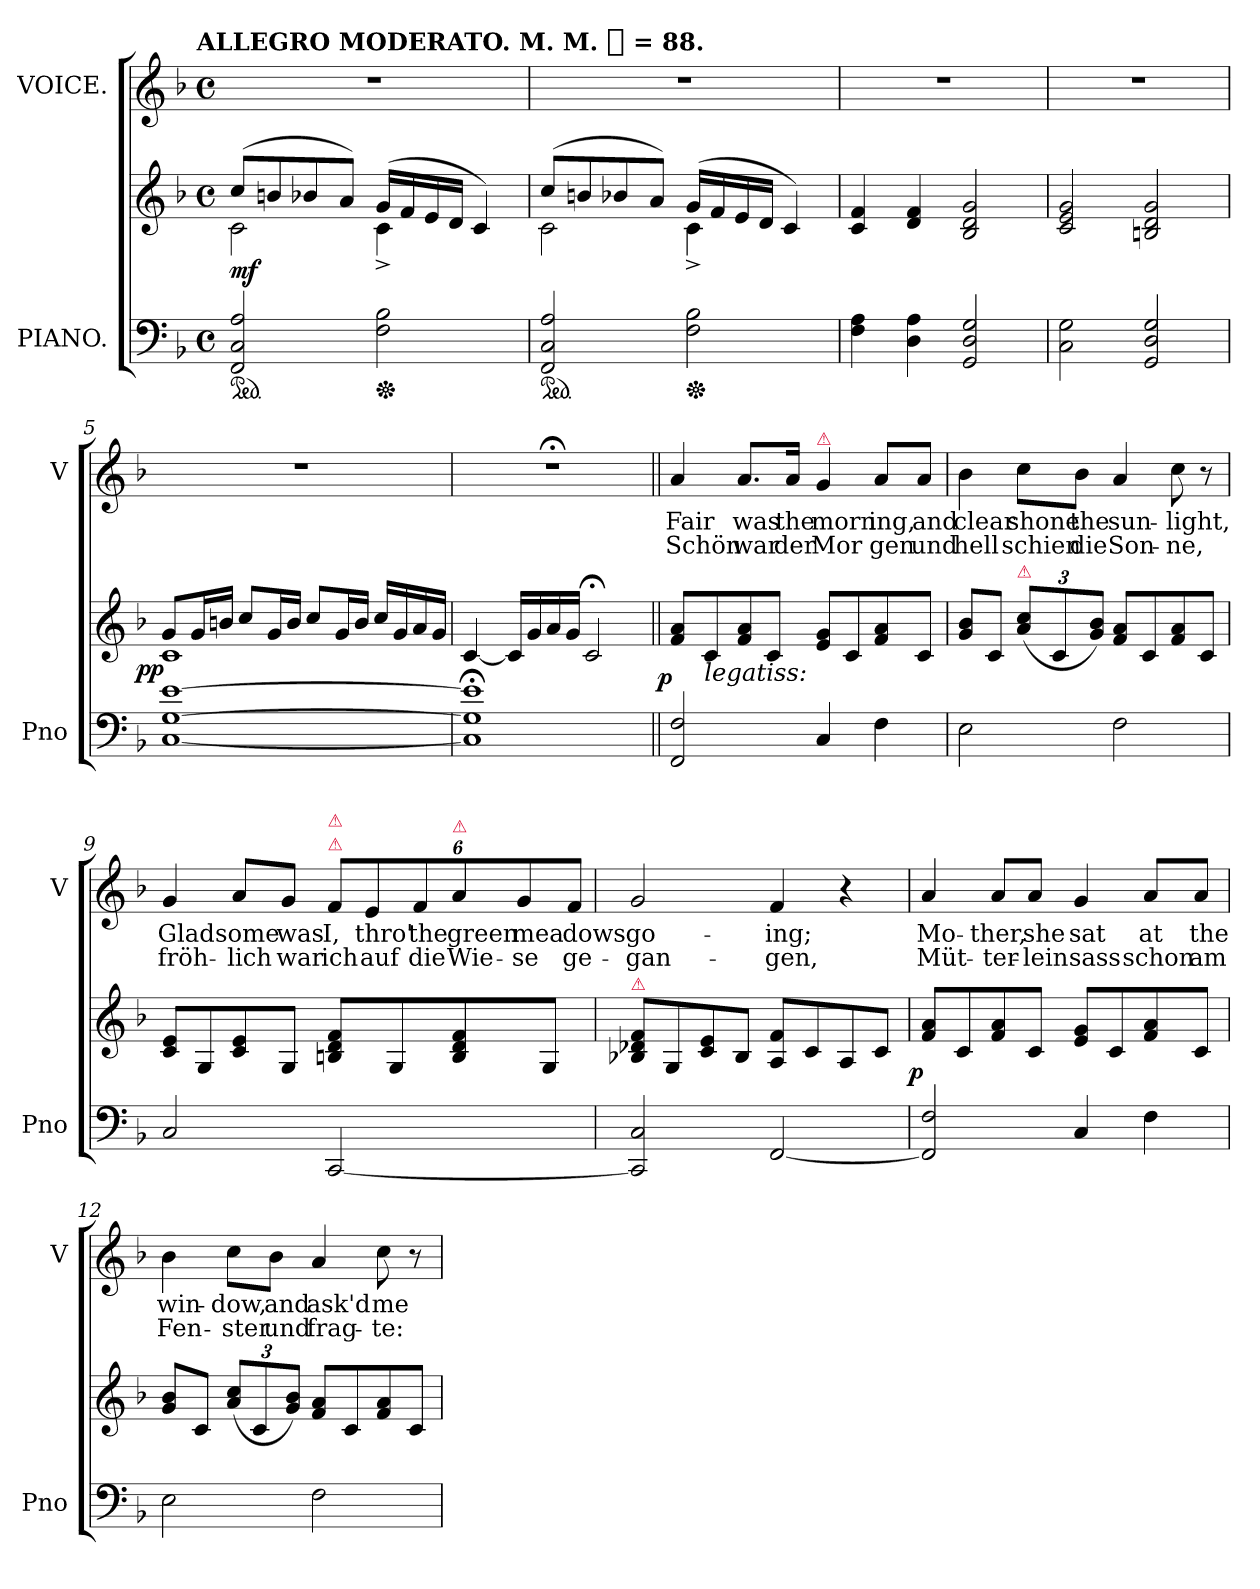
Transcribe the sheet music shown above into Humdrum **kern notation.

**kern	**kern	**dynam	**kern	**text	**text
*part2	*part2	*part2	*part1	*part1	*part1
*staff3	*staff2	*staff2/3	*staff1	*staff1	*staff1
*I"PIANO.	*	*	*I"VOICE.	*	*
*I'Pno	*	*	*I'V	*	*
*clefF4	*clefG2	*	*clefG2	*	*
*k[b-]	*k[b-]	*	*k[b-]	*	*
*F:	*F:	*	*F:	*	*
!!LO:TX:omd:t=ALLEGRO MODERATO. M. M. [quarter] = 88.
*M2/2	*M2/2	*	*M2/2	*	*
*met(c)	*met(c)	*	*met(c)	*	*
*MM88	*MM88	*	*MM88	*	*
=1	=1	=1	=1	=1	=1
*	*^	*	*	*	*
*ped	*	*	*	*	*	*
2FF/ 2C/ 2A/	(>8ccL	2c\	mf	1rdd	.	.
.	8bn	.	.	.	.	.
.	8b-X	.	.	.	.	.
.	8aJ)	.	.	.	.	.
*Xped	*	*	*	*	*	*
2F\ 2B-\	(>16gLL	4c^<	.	.	.	.
.	16f	.	.	.	.	.
.	16e	.	.	.	.	.
.	16dJJ	.	.	.	.	.
.	4c/)	4ryy	.	.	.	.
=2	=2	=2	=2	=2	=2	=2
*ped	*	*	*	*	*	*
2FF/ 2C/ 2A/	(>8ccL	2c\	.	1rdd	.	.
.	8bn	.	.	.	.	.
.	8b-X	.	.	.	.	.
.	8aJ)	.	.	.	.	.
*Xped	*	*	*	*	*	*
2F\ 2B-\	(>16gLL	4c^<	.	.	.	.
.	16f	.	.	.	.	.
.	16e	.	.	.	.	.
.	16dJJ	.	.	.	.	.
.	4c/)	4ryy	.	.	.	.
*	*v	*v	*	*	*	*
=3	=3	=3	=3	=3	=3
4F 4A	4c/ 4f/	.	1rdd	.	.
4D 4A	4d/ 4f/	.	.	.	.
2GG 2D 2G	2B- 2d 2g	.	.	.	.
=4	=4	=4	=4	=4	=4
2C\ 2G\	2c/ 2e/ 2g/	.	1rdd	.	.
2GG/ 2D/ 2G/	2Bn/ 2d/ 2g/	.	.	.	.
=5	=5	=5	=5	=5	=5
*	*^	*	*	*	*
!	!	!	!LO:DY:rj	!	!	!
[1C [1G [1e	8gL	1c	pp	1rdd	.	.
.	16gL	.	.	.	.	.
.	16bnJJ	.	.	.	.	.
.	8ccL	.	.	.	.	.
.	16gL	.	.	.	.	.
.	16bJJ	.	.	.	.	.
.	8ccL	.	.	.	.	.
.	16gL	.	.	.	.	.
.	16bJJ	.	.	.	.	.
.	16ccLL	.	.	.	.	.
.	16g	.	.	.	.	.
.	16a	.	.	.	.	.
.	16gJJ	.	.	.	.	.
*	*v	*v	*	*	*	*
=6	=6	=6	=6	=6	=6
1C]; 1G]; 1e];	[4c	.	1r;<dd	.	.
.	16c/LL]	.	.	.	.
.	16g	.	.	.	.
.	16a	.	.	.	.
.	16gJJ	.	.	.	.
.	2c;</	.	.	.	.
=7||	=7||	=7||	=7||	=7||	=7||
*	*	*	*MM72	*	*
!	!	!LO:DY:rj	!	!	!
2FF 2F	8f 8aL	p	4a	Fair	Schön
!	!LO:TX:b:i:t=legatiss&colon;	!	!	!	!
.	8c	.	.	.	.
.	8f 8a	.	8.a/L	was	war
.	8cJ	.	.	.	.
.	.	.	16a/Jk	the	der
!	!	!	!LO:TX:a:color=crimson:t=⚠	!	!
4C	8e 8gL	.	4g	morn	Mor
.	8c	.	.	.	.
4F\	8f 8a	.	8a/L	ing,	gen
.	8cJ	.	8a/J	and	und
=8	=8	=8	=8	=8	=8
2E	8g 8b-L	.	4b-	clear	hell
.	8cJ	.	.	.	.
!	!LO:TX:a:color=crimson:t=⚠	!	!	!	!
.	(<12a 12ccL	.	8cc\L	shone	schien
.	12c	.	.	.	.
.	.	.	8b-\J	the	die
.	12g 12b-J)	.	.	.	.
2F	8f 8aL	.	4a	sun-	Son-
.	8c	.	.	.	.
.	8f 8a	.	8cc	-light,	-ne,
.	8cJ	.	8r	.	.
=9	=9	=9	=9	=9	=9
2C/	8c 8eL	.	4g	Glad	fröh-
.	8G	.	.	.	.
.	8c 8e	.	8a/L	some	-lich
.	8GJ	.	8g/J	was	war
!	!	!	!LO:TX:a:color=crimson:t=⚠	!	!
!	!	!	!LO:TX:a:B:color=crimson:t=⚠	!	!
[2CC/	8Bn 8d 8fL	.	12f/L	I,	ich
.	.	.	12e/	thro'	auf
.	8G	.	.	.	.
.	.	.	12f/	the	die
!	!	!	!LO:TX:a:color=crimson:t=⚠	!	!
.	8B 8d 8f	.	12a/	green	Wie-
.	.	.	12g/	mea	-se
.	8GJ	.	.	.	.
.	.	.	12f/J	dows	ge-
=10	=10	=10	=10	=10	=10
!	!LO:TX:a:B:color=crimson:t=⚠	!	!	!	!
2CC]/ 2C/	8B-X 8d-X 8fL	.	2g	go-	-gan-
.	8G	.	.	.	.
.	8c 8e	.	.	.	.
.	8B-J	.	.	.	.
[2FF	8A 8fL	.	4f	-ing;	-gen,
.	8c	.	.	.	.
.	8A	.	4r	.	.
.	8cJ	.	.	.	.
=11	=11	=11	=11	=11	=11
!	!	!LO:DY:rj	!	!	!
2FF]/ 2F/	8f 8aL	p	4a	Mo-	Müt-
.	8c	.	.	.	.
.	8f 8a	.	8a/L	-ther,	-ter-
.	8cJ	.	8a/J	she	-lein
4C/	8e 8gL	.	4g	sat	sass
.	8c	.	.	.	.
4F\	8f 8a	.	8a/L	at	schon
.	8cJ	.	8a/J	the	am
=12	=12	=12	=12	=12	=12
2E\	8g 8b-L	.	4b-	win-	Fen-
.	8cJ	.	.	.	.
.	(<12a 12ccL	.	8cc\L	-dow,	-ster
.	12c	.	.	.	.
.	.	.	8b-\J	and	und
.	12g 12b-J)	.	.	.	.
2F\	8f 8aL	.	4a	ask'd	frag-
.	8c	.	.	.	.
.	8f 8a	.	8cc	me	-te:
.	8cJ	.	8r	.	.
=	=	=	=	=	=
*-	*-	*-	*-	*-	*-
